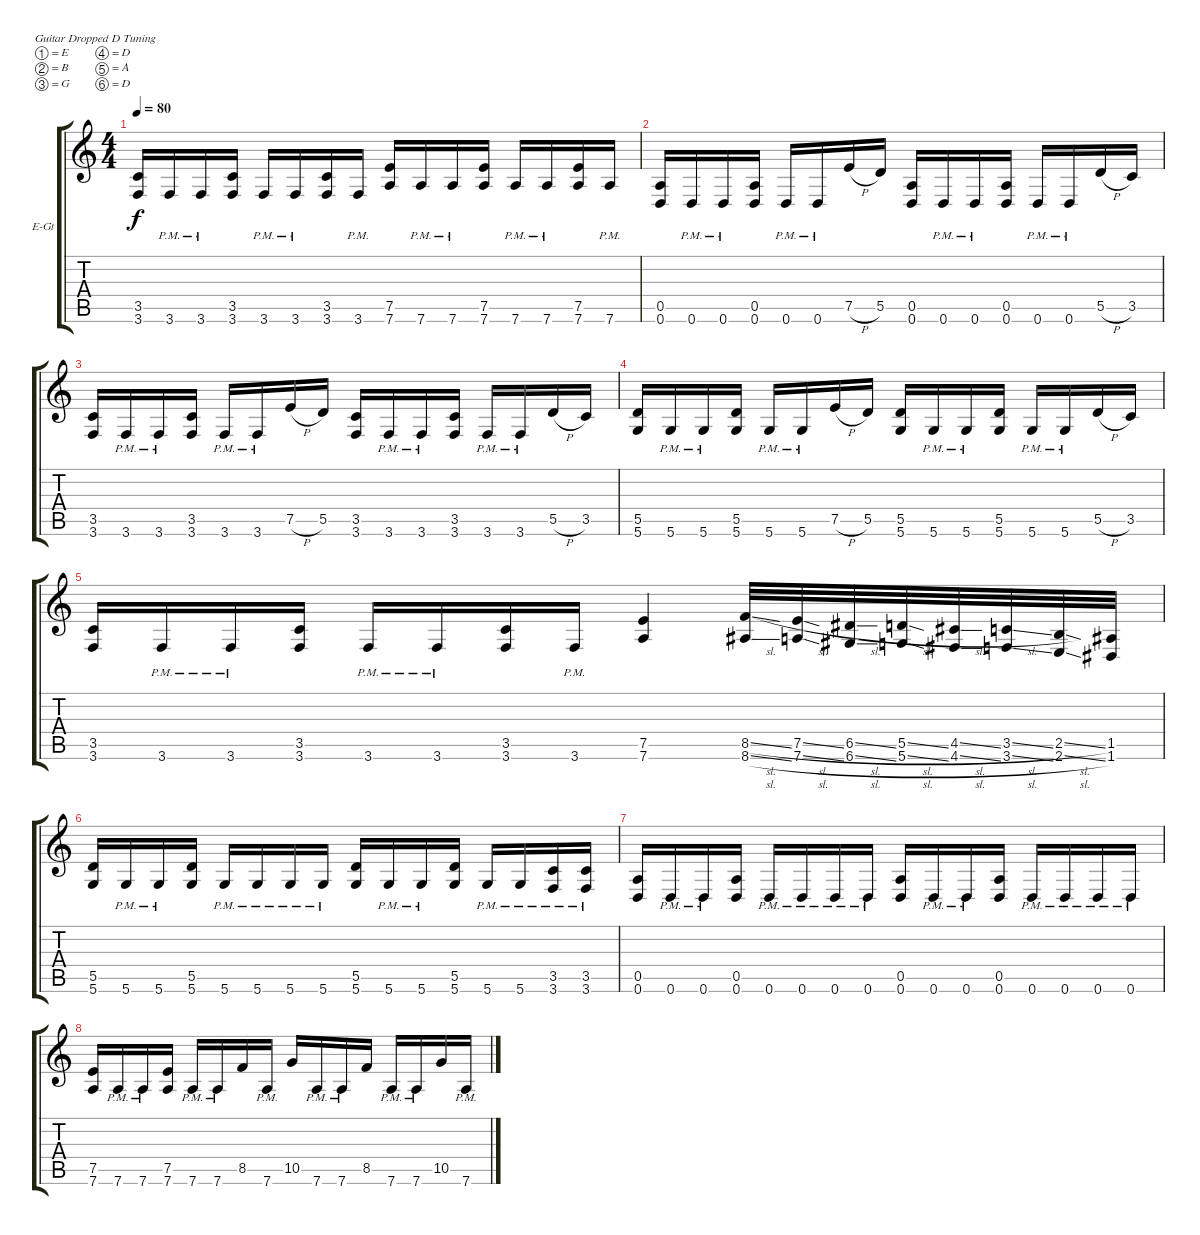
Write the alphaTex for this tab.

\bracketExtendMode groupsimilarinstruments
\firstSystemTrackNameOrientation horizontal
\otherSystemsTrackNameOrientation horizontal
\track ("Юджин" "E-Gt") {instrument distortionguitar}
\staff {score tabs}
\tuning (E4 B3 G3 D3 A2 D2)
\ts (4 4)
\tempo 80
\clef g2
\scale
0.5
\ks c
(3.5 3.6).16{dy f} 3.6{pm}.16 3.6{pm}.16 (3.5 3.6).16 3.6{pm}.16 3.6{pm}.16 (3.6 3.5).16 3.6{pm}.16 (7.5 7.6).16 7.6{pm}.16 7.6{pm}.16 (7.5 7.6).16 7.6{pm}.16 7.6{pm}.16 (7.6 7.5).16 7.6{pm}.16 |
\scale
0.5 (0.5 0.6).16 0.6{pm}.16 0.6{pm}.16 (0.5 0.6).16 0.6{pm}.16 0.6{pm}.16 7.5{h}.16 5.5.16 (0.5 0.6).16 0.6{pm}.16 0.6{pm}.16 (0.5 0.6).16 0.6{pm}.16 0.6{pm}.16 5.5{h}.16 3.5.16 |
\scale
0.5 (3.5 3.6).16 3.6{pm}.16 3.6{pm}.16 (3.5 3.6).16 3.6{pm}.16 3.6{pm}.16 7.5{h}.16 5.5.16 (3.5 3.6).16 3.6{pm}.16 3.6{pm}.16 (3.5 3.6).16 3.6{pm}.16 3.6{pm}.16 5.5{h}.16 3.5.16 |
\scale
0.5 (5.5 5.6).16 5.6{pm}.16 5.6{pm}.16 (5.5 5.6).16 5.6{pm}.16 5.6{pm}.16 7.5{h}.16 5.5.16 (5.5 5.6).16 5.6{pm}.16 5.6{pm}.16 (5.5 5.6).16 5.6{pm}.16 5.6{pm}.16 5.5{h}.16 3.5.16 |
\scale
0.413712 (3.5 3.6).16 3.6{pm}.16 3.6{pm}.16 (3.5 3.6).16 3.6{pm}.16 3.6{pm}.16 (3.6 3.5).16 3.6{pm}.16 (7.5 7.6).4 (8.6{sl} 8.5{sl}).32 (7.6{sl} 7.5{sl}).32 (6.6{sl} 6.5{sl}).32 (5.6{sl} 5.5{sl}).32 (4.6{sl} 4.5{sl}).32 (3.6{sl} 3.5{sl}).32 (2.6{sl} 2.5{sl}).32 (1.6 1.5).32 |
\scale
0.586288 (5.6 5.5).16 5.6{pm}.16 5.6{pm}.16 (5.6 5.5).16 5.6{pm}.16 5.6{pm}.16 5.6{pm}.16 5.6{pm}.16 (5.6 5.5).16 5.6{pm}.16 5.6{pm}.16 (5.6 5.5).16 5.6{pm}.16 5.6{pm}.16 (3.6{pm} 3.5{pm}).16 (3.5{pm} 3.6{pm}).16 |
\scale
0.5 (0.5 0.6).16 0.6{pm}.16 0.6{pm}.16 (0.6 0.5).16 0.6{pm}.16 0.6{pm}.16 0.6{pm}.16 0.6{pm}.16 (0.5 0.6).16 0.6{pm}.16 0.6{pm}.16 (0.6 0.5).16 0.6{pm}.16 0.6{pm}.16 0.6{pm}.16 0.6{pm}.16 |
\scale
0.5 (7.6 7.5).16 7.6{pm}.16 7.6{pm}.16 (7.5 7.6).16 7.6{pm}.16 7.6{pm}.16 8.5.16 7.6{pm}.16 10.5.16 7.6{pm}.16 7.6{pm}.16 8.5.16 7.6{pm}.16 7.6{pm}.16 10.5.16 7.6{pm}.16
